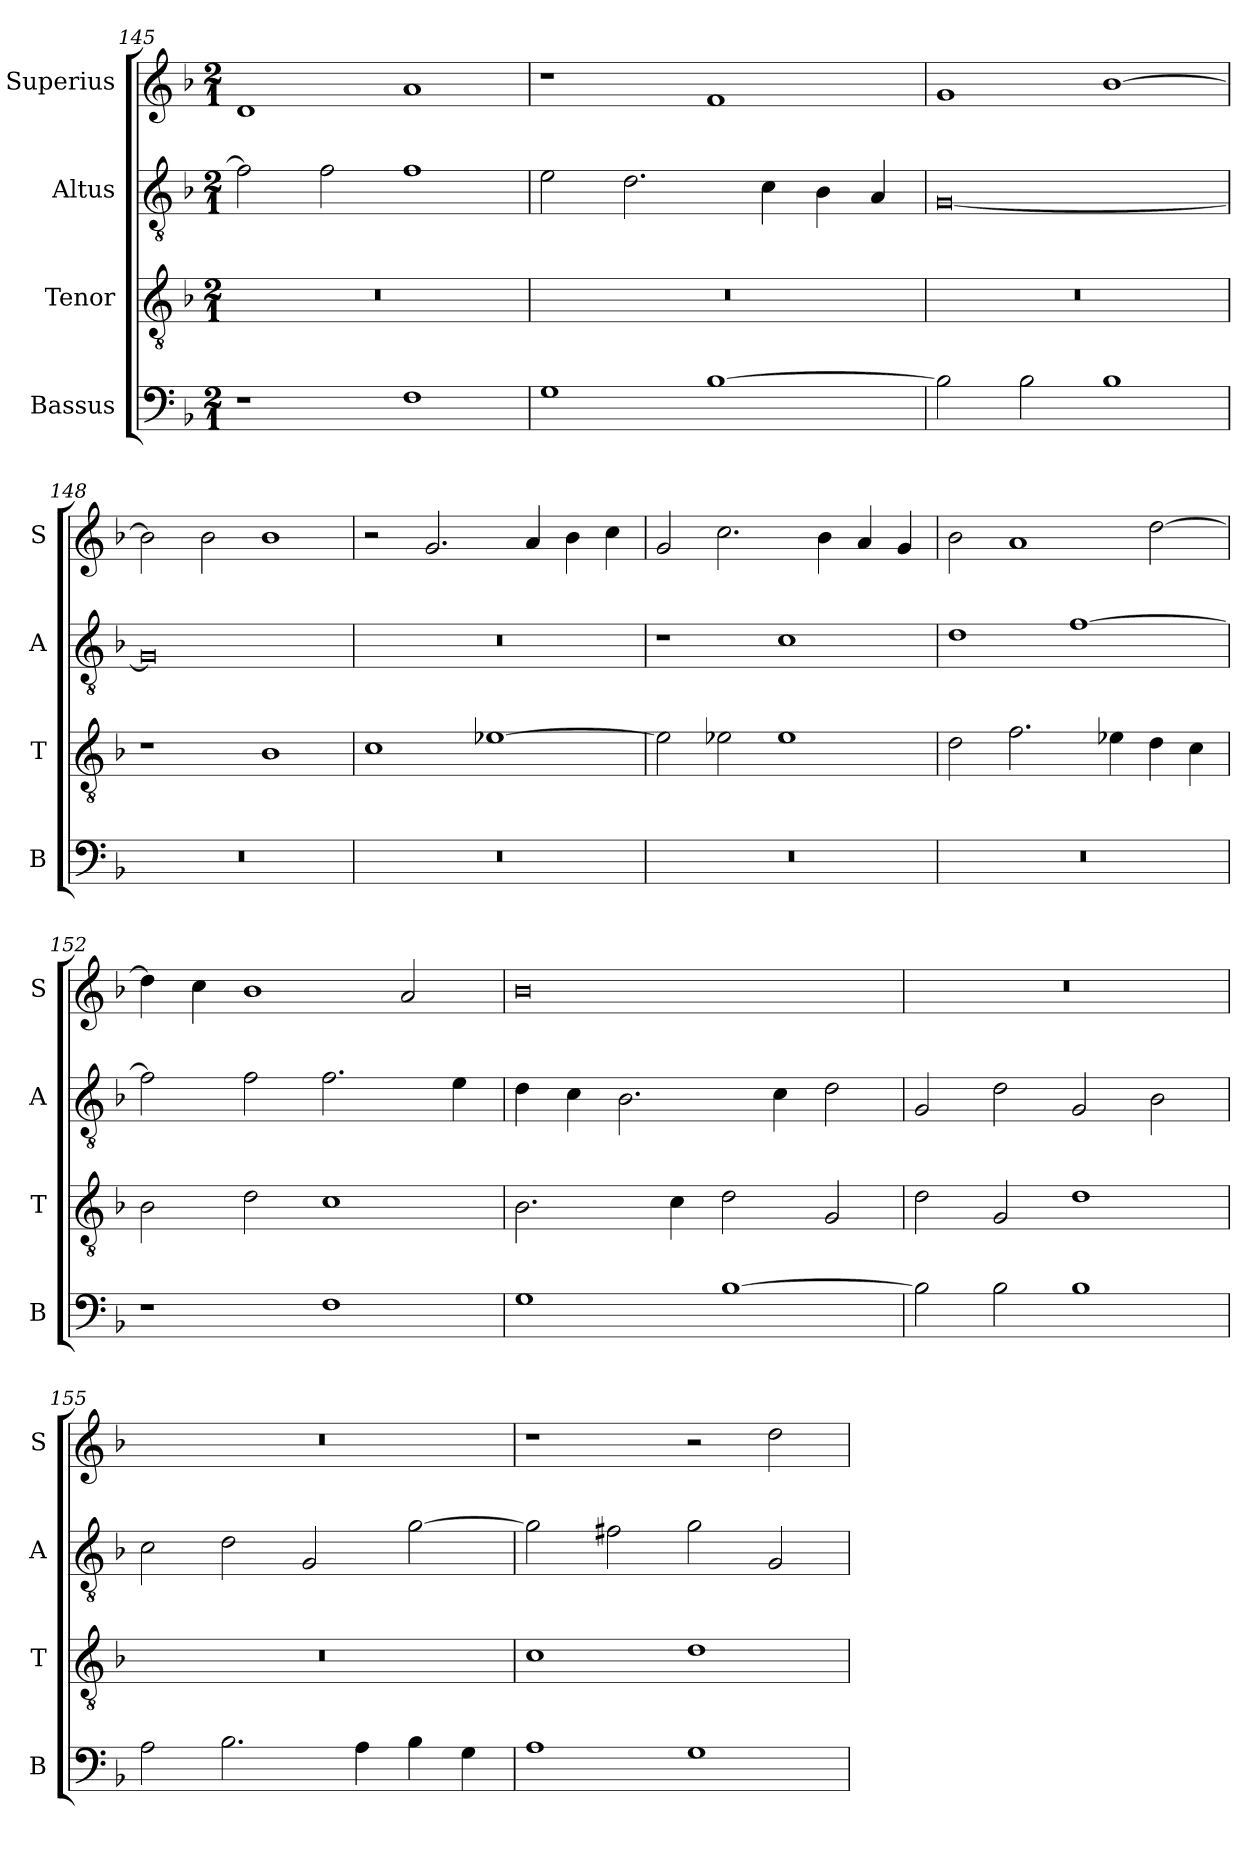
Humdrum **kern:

**kern	**kern	**kern	**kern
*part4	*part3	*part2	*part1
*staff4	*staff3	*staff2	*staff1
*I"Bassus	*I"Tenor	*I"Altus	*I"Superius
*I'B	*I'T	*I'A	*I'S
*clefF4	*clefGv2	*clefGv2	*clefG2
*k[b-]	*k[b-]	*k[b-]	*k[b-]
*M2/1	*M2/1	*M2/1	*M2/1
=145	=145	=145	=145
1r	0r	2f\]	1d
.	.	2f\	.
1F	.	1f	1a
=146	=146	=146	=146
1G	0r	2e\	1r
.	.	2.d\	.
[1B-	.	.	1f
.	.	4c\	.
.	.	4B-\	.
.	.	4A/	.
=147	=147	=147	=147
2B-\]	0r	[0G	1g
2B-\	.	.	.
1B-	.	.	[1b-
=148	=148	=148	=148
0r	1r	0G]	2b-\]
.	.	.	2b-\
.	1B-	.	1b-
=149	=149	=149	=149
0r	1c	0r	2r
.	.	.	2.g/
.	[1e-X	.	.
.	.	.	4a/
.	.	.	4b-\
.	.	.	4cc\
=150	=150	=150	=150
0r	2e-\]	1r	2g/
.	2e-X\	.	2.cc\
.	1e-	1c	.
.	.	.	4b-\
.	.	.	4a/
.	.	.	4g/
=151	=151	=151	=151
0r	2d\	1d	2b-\
.	2.f\	.	1a
.	.	[1f	.
.	4e-X\	.	.
.	4d\	.	[2dd\
.	4c\	.	.
=152	=152	=152	=152
1r	2B-\	2f\]	4dd\]
.	.	.	4cc\
.	2d\	2f\	1b-
1F	1c	2.f\	.
.	.	.	2a/
.	.	4e\	.
=153	=153	=153	=153
1G	2.B-\	4d\	0b-
.	.	4c\	.
.	.	2.B-\	.
.	4c\	.	.
[1B-	2d\	.	.
.	.	4c\	.
.	2G/	2d\	.
=154	=154	=154	=154
2B-\]	2d\	2G/	0r
2B-\	2G/	2d\	.
1B-	1d	2G/	.
.	.	2B-\	.
=155	=155	=155	=155
2A\	0r	2c\	0r
2.B-\	.	2d\	.
.	.	2G/	.
4A\	.	.	.
4B-\	.	[2g\	.
4G\	.	.	.
=156	=156	=156	=156
1A	1c	2g\]	1r
.	.	2f#X\	.
1G	1d	2g\	2r
.	.	2G/	2dd\
=	=	=	=
*-	*-	*-	*-
